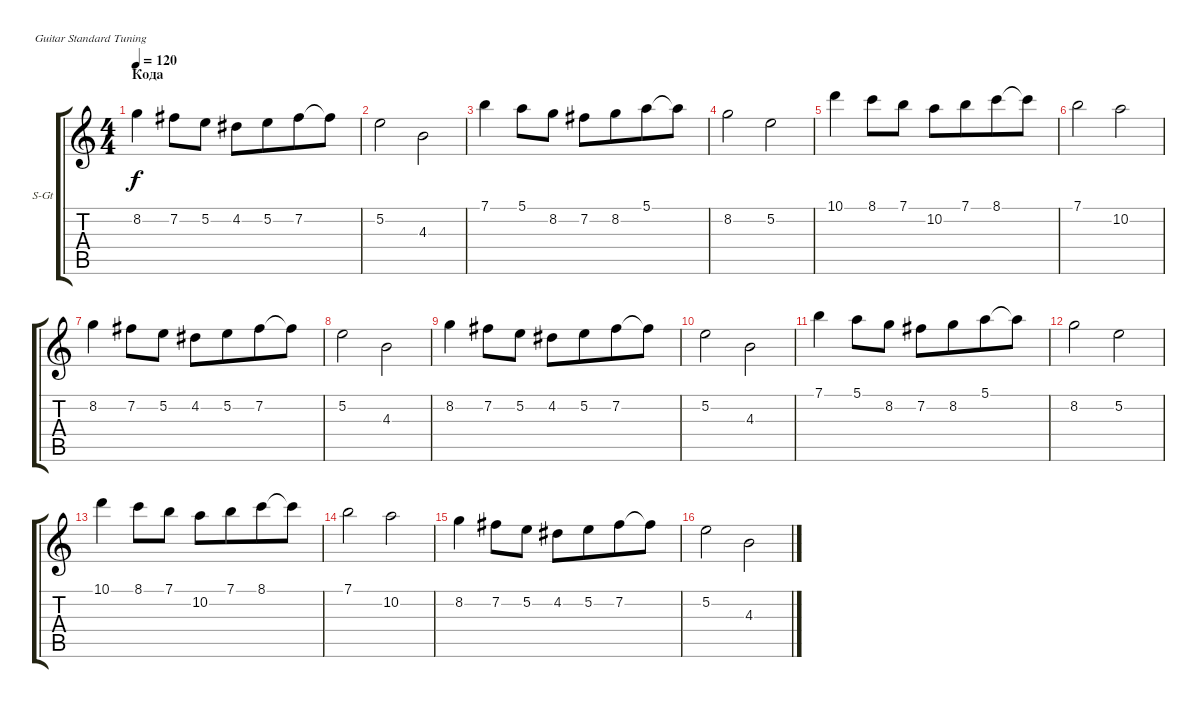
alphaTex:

\bracketExtendMode groupsimilarinstruments
\firstSystemTrackNameOrientation horizontal
\otherSystemsTrackNameOrientation horizontal
\track ("Гитара 2" "S-Gt") {instrument acousticguitarsteel}
\staff {score tabs}
\tuning (E4 B3 G3 D3 A2 E2)
\ts (4 4)
\section ("" "Кода")
\tempo 120
\clef g2
\ks c
8.2.4{dy f} 7.2.8 5.2.8 4.2.8 5.2.8{beam merge} 7.2.8 7.2{t}.8 |
5.2.2 4.3.2 |
7.1.4 5.1.8 8.2.8 7.2.8 8.2.8{beam merge} 5.1.8 5.1{t}.8 |
8.2.2 5.2.2 |
10.1.4 8.1.8 7.1.8 10.2.8 7.1.8{beam merge} 8.1.8 8.1{t}.8 |
7.1.2 10.2.2 |
8.2.4 7.2.8 5.2.8 4.2.8 5.2.8{beam merge} 7.2.8 7.2{t}.8 |
5.2.2 4.3.2 |
8.2.4 7.2.8 5.2.8 4.2.8 5.2.8{beam merge} 7.2.8 7.2{t}.8 |
5.2.2 4.3.2 |
7.1.4 5.1.8 8.2.8 7.2.8 8.2.8{beam merge} 5.1.8 5.1{t}.8 |
8.2.2 5.2.2 |
10.1.4 8.1.8 7.1.8 10.2.8 7.1.8{beam merge} 8.1.8 8.1{t}.8 |
7.1.2 10.2.2 |
8.2.4 7.2.8 5.2.8 4.2.8 5.2.8{beam merge} 7.2.8 7.2{t}.8 |
5.2.2 4.3.2
